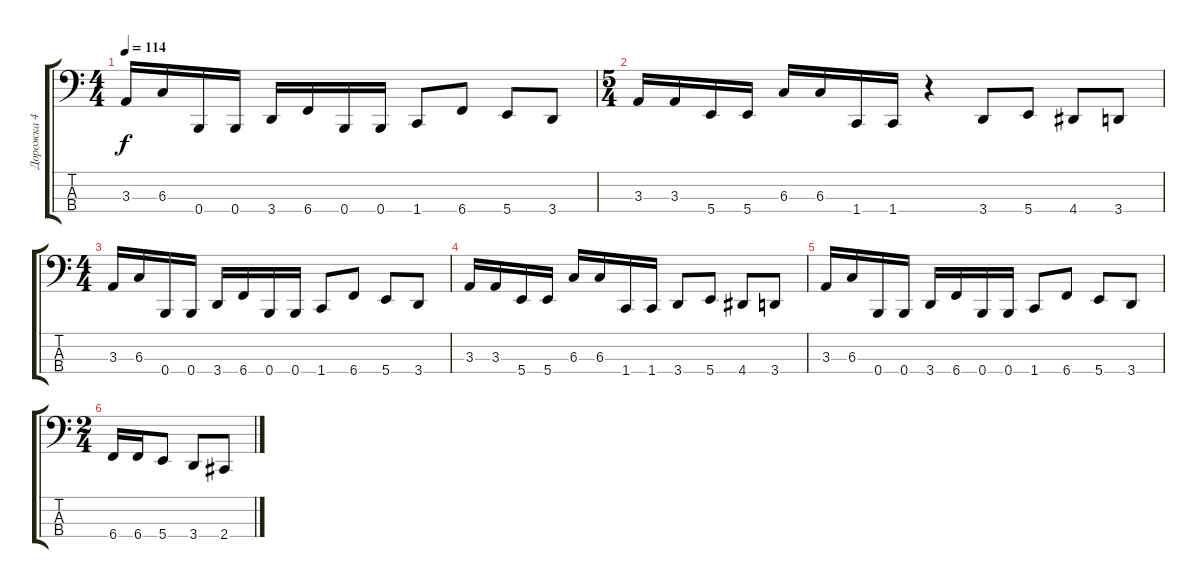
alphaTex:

\track ("Дорожка 4" "Дорожка 4") {instrument electricbasspick}
\staff {score tabs}
\tuning (E2 B1 Gb1 B0) {hide}
\ts (4 4)
\tempo 114
\clef f4
\ks c
3.3.16{dy f} 6.3.16 0.4.16 0.4.16 3.4.16 6.4.16 0.4.16 0.4.16 1.4.8 6.4.8 5.4.8 3.4.8 |
\ts (5 4)
3.3.16 3.3.16 5.4.16 5.4.16 6.3.16 6.3.16 1.4.16 1.4.16 r.4 3.4.8 5.4.8 4.4.8 3.4.8 |
\ts (4 4)
3.3.16 6.3.16 0.4.16 0.4.16 3.4.16 6.4.16 0.4.16 0.4.16 1.4.8 6.4.8 5.4.8 3.4.8 |
3.3.16 3.3.16 5.4.16 5.4.16 6.3.16 6.3.16 1.4.16 1.4.16 3.4.8 5.4.8 4.4.8 3.4.8 |
3.3.16 6.3.16 0.4.16 0.4.16 3.4.16 6.4.16 0.4.16 0.4.16 1.4.8 6.4.8 5.4.8 3.4.8 |
\ts (2 4)
6.4.16 6.4.16 5.4.8 3.4.8 2.4.8
